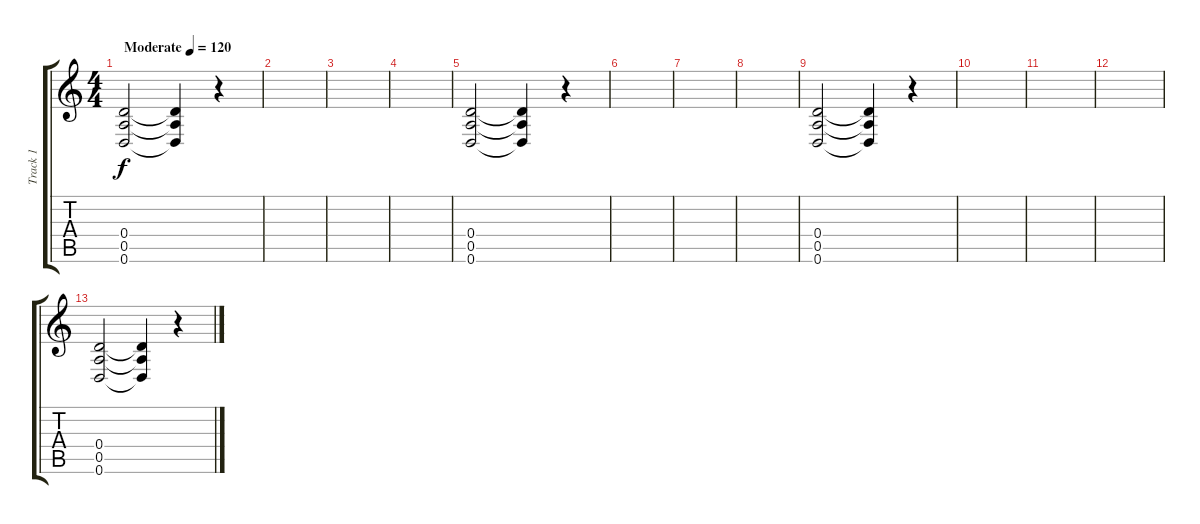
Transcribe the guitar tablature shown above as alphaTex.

\track ("Track 1" "Track 1") {instrument distortionguitar}
\staff {score tabs}
\tuning (E4 B3 G3 D3 A2 D2) {hide}
\ts (4 4)
\tempo (120 "Moderate")
\clef g2
\ks c
(0.4 0.5 0.6).2{dy f instrument distortionguitar} (0.4{t} 0.5{t} 0.6{t}).4 r.4 |
|
|
|
(0.4 0.5 0.6).2 (0.4{t} 0.5{t} 0.6{t}).4 r.4 |
|
|
|
(0.4 0.5 0.6).2 (0.4{t} 0.5{t} 0.6{t}).4 r.4 |
|
|
|
(0.4 0.5 0.6).2 (0.4{t} 0.5{t} 0.6{t}).4 r.4
